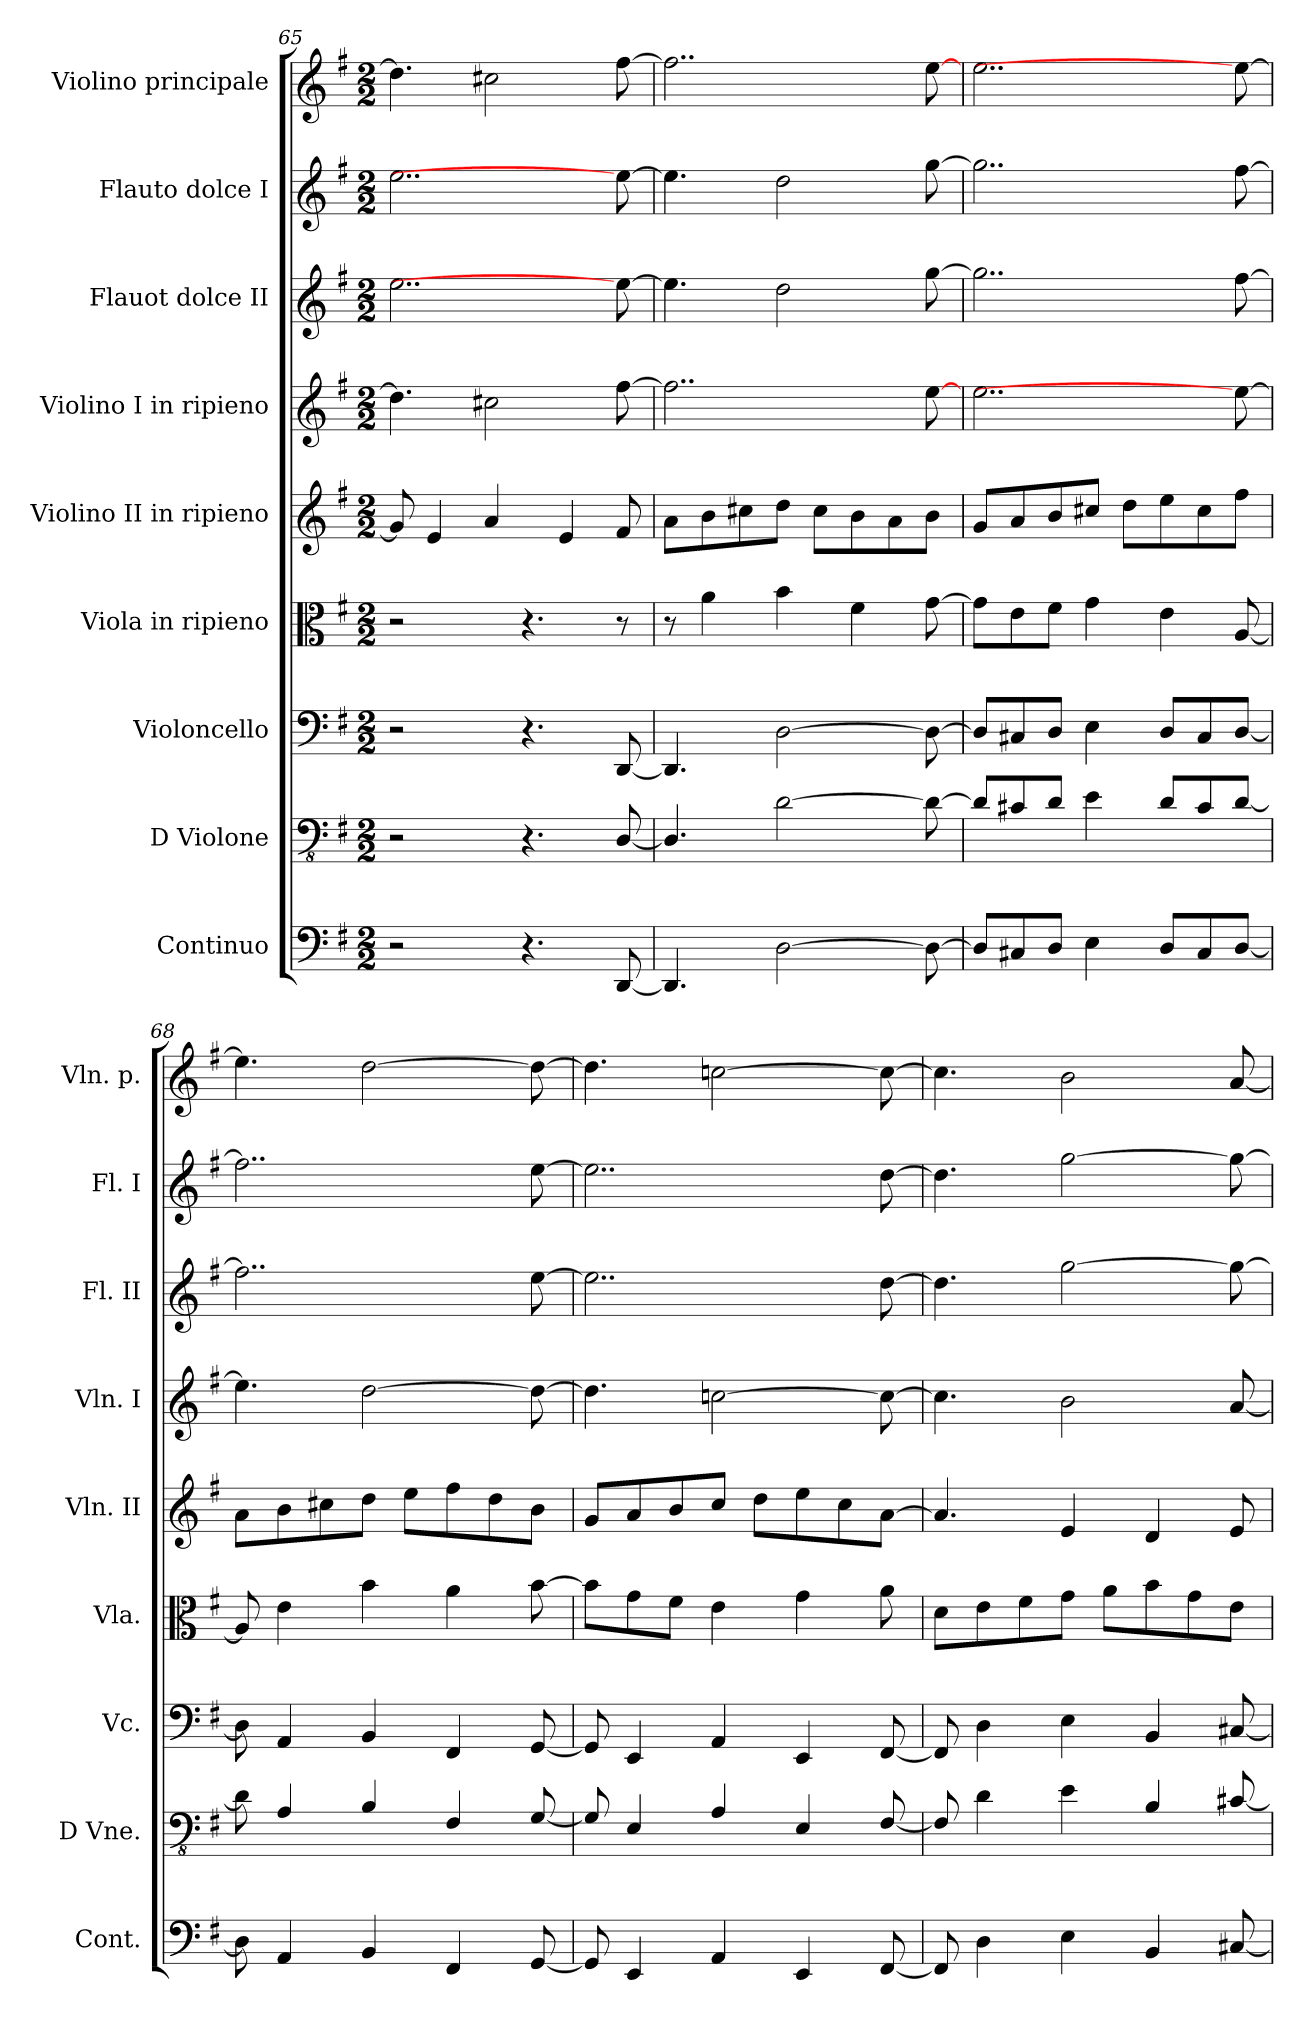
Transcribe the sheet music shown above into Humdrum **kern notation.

**kern	**kern	**kern	**kern	**kern	**kern	**kern	**kern	**kern
*part9	*part8	*part7	*part6	*part5	*part4	*part3	*part2	*part1
*staff9	*staff8	*staff7	*staff6	*staff5	*staff4	*staff3	*staff2	*staff1
*I"Continuo	*I"D Violone	*I"Violoncello	*I"Viola in ripieno	*I"Violino II in ripieno	*I"Violino I in ripieno	*I"Flauot dolce II	*I"Flauto dolce I	*I"Violino principale
*I'Cont.	*I'D Vne.	*I'Vc.	*I'Vla.	*I'Vln. II	*I'Vln. I	*I'Fl. II	*I'Fl. I	*I'Vln. p.
*clefF4	*clefFv4	*clefF4	*clefC3	*clefG2	*clefG2	*clefG2	*clefG2	*clefG2
*	*ITrd7c12	*	*	*	*	*	*	*
*k[f#]	*k[f#]	*k[f#]	*k[f#]	*k[f#]	*k[f#]	*k[f#]	*k[f#]	*k[f#]
*M2/2	*M2/2	*M2/2	*M2/2	*M2/2	*M2/2	*M2/2	*M2/2	*M2/2
=65	=65	=65	=65	=65	=65	=65	=65	=65
2r	2r	2r	2r	8g/]	4.dd\]	2..ee\	2..ee\	4.dd\]
.	.	.	.	4e/	.	.	.	.
.	.	.	.	4a/	2cc#X\	.	.	2cc#X\
4.r	4.r	4.r	4.r	.	.	.	.	.
.	.	.	.	4e/	.	.	.	.
[8DD/	[8DDD/	[8DD/	8r	8f#/	[8ff#\	8ee\_	8ee\_	[8ff#\
=66	=66	=66	=66	=66	=66	=66	=66	=66
4.DD/]	4.DDD/]	4.DD/]	8r	8a\L	2..ff#\]	4.ee\]	4.ee\]	2..ff#\]
.	.	.	4a\	8b\	.	.	.	.
.	.	.	.	8cc#X\	.	.	.	.
[2D\	[2DD\	[2D\	4b\	8dd\J	.	2dd\	2dd\	.
.	.	.	.	8cc#\L	.	.	.	.
.	.	.	4f#\	8b\	.	.	.	.
.	.	.	.	8a\	.	.	.	.
8D\_	8DD\_	8D\_	[8g\	8b\J	[8ee\	[8gg\	[8gg\	[8ee\
=67	=67	=67	=67	=67	=67	=67	=67	=67
8D/L]	8DD/L]	8D/L]	8g\L]	8g/L	2..ee\	2..gg\]	2..gg\]	2..ee\
8C#X/	8CC#X/	8C#X/	8e\	8a/	.	.	.	.
8D/J	8DD/J	8D/J	8f#\J	8b/	.	.	.	.
4E\	4EE\	4E\	4g\	8cc#X/J	.	.	.	.
.	.	.	.	8dd\L	.	.	.	.
8D/L	8DD/L	8D/L	4e\	8ee\	.	.	.	.
8C#/	8CC#/	8C#/	.	8cc#\	.	.	.	.
[8D/J	[8DD/J	[8D/J	[8A/	8ff#\J	8ee\_	[8ff#\	[8ff#\	8ee\_
!!LO:PB:g=z
=68	=68	=68	=68	=68	=68	=68	=68	=68
8D\]	8DD\]	8D\]	8A/]	8a\L	4.ee\]	2..ff#\]	2..ff#\]	4.ee\]
4AA/	4AAA/	4AA/	4e\	8b\	.	.	.	.
.	.	.	.	8cc#X\	.	.	.	.
4BB/	4BBB/	4BB/	4b\	8dd\J	[2dd\	.	.	[2dd\
.	.	.	.	8ee\L	.	.	.	.
4FF#/	4FFF#/	4FF#/	4a\	8ff#\	.	.	.	.
.	.	.	.	8dd\	.	.	.	.
[8GG/	[8GGG/	[8GG/	[8b\	8b\J	8dd\_	[8ee\	[8ee\	8dd\_
=69	=69	=69	=69	=69	=69	=69	=69	=69
8GG/]	8GGG/]	8GG/]	8b\L]	8g/L	4.dd\]	2..ee\]	2..ee\]	4.dd\]
4EE/	4EEE/	4EE/	8g\	8a/	.	.	.	.
.	.	.	8f#\J	8b/	.	.	.	.
4AA/	4AAA/	4AA/	4e\	8cc/J	[2ccn\	.	.	[2ccn\
.	.	.	.	8dd\L	.	.	.	.
4EE/	4EEE/	4EE/	4g\	8ee\	.	.	.	.
.	.	.	.	8cc\	.	.	.	.
[8FF#/	[8FFF#/	[8FF#/	8a\	[8a\J	8cc\_	[8dd\	[8dd\	8cc\_
=70	=70	=70	=70	=70	=70	=70	=70	=70
8FF#/]	8FFF#/]	8FF#/]	8d\L	4.a/]	4.cc\]	4.dd\]	4.dd\]	4.cc\]
4D\	4DD\	4D\	8e\	.	.	.	.	.
.	.	.	8f#\	.	.	.	.	.
4E\	4EE\	4E\	8g\J	4e/	2b\	[2gg\	[2gg\	2b\
.	.	.	8a\L	.	.	.	.	.
4BB/	4BBB/	4BB/	8b\	4d/	.	.	.	.
.	.	.	8g\	.	.	.	.	.
[8C#X/	[8CC#X/	[8C#X/	8e\J	8e/	[8a/	8gg\_	8gg\_	[8a/
=	=	=	=	=	=	=	=	=
*-	*-	*-	*-	*-	*-	*-	*-	*-
